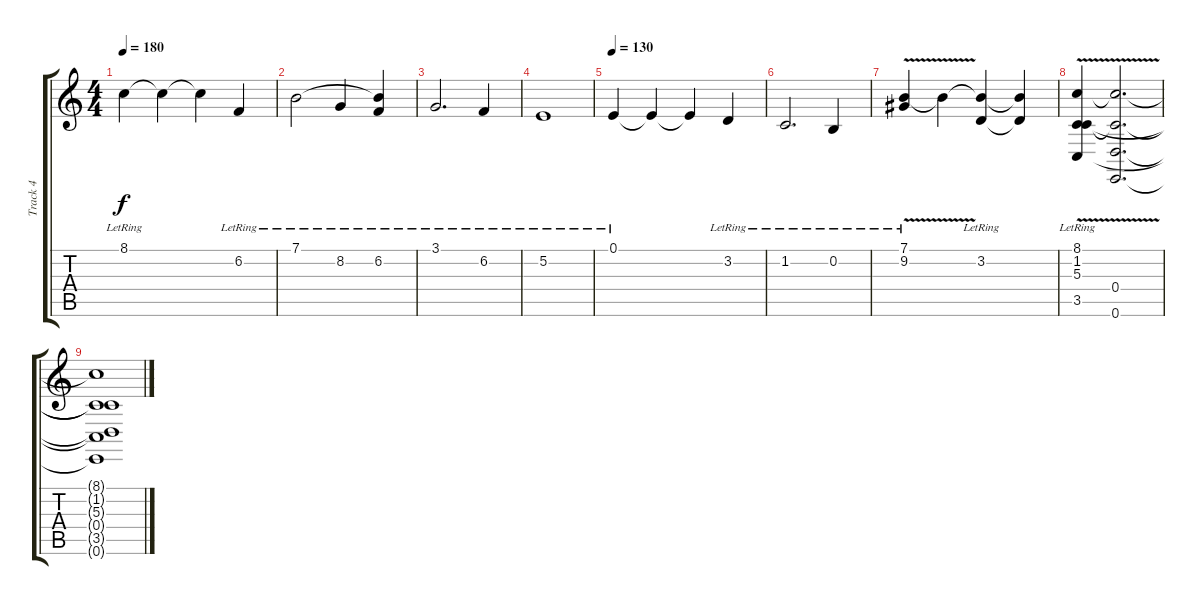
\track ("Track 4" "Track 4") {instrument lead6voice}
\staff {score tabs}
\tuning (E4 B3 G3 D3 A2 E2) {hide}
\ts (4 4)
\tempo 180
\clef g2
\ks c
8.1{lr}.4{dy f} 8.1{t}.4 8.1{t}.4 6.2{lr}.4 |
7.1{lr}.2 8.2{lr}.4 (7.1{t} 6.2{lr}).4 |
3.1{lr}.2{d} 6.2{lr}.4 |
5.2{lr}.1 |
\tempo 130
0.1{lr}.4 0.1{t}.4 0.1{t}.4 3.2{lr}.4 |
1.2{lr}.2{d} 0.2{lr}.4 |
(7.1{v lr} 9.2{lr}).4 7.1{t}.4 (7.1{t} 3.2{lr}).4 (7.1{t} 3.2{t}).4 |
(8.1{v lr} 1.2{lr} 5.3{lr} 3.5).4 (8.1{t} 1.2{t} 0.4 0.6).2{d} |
(8.1{t} 1.2{t} 5.3{t} 0.4{t} 3.5{t} 0.6{t}).1
